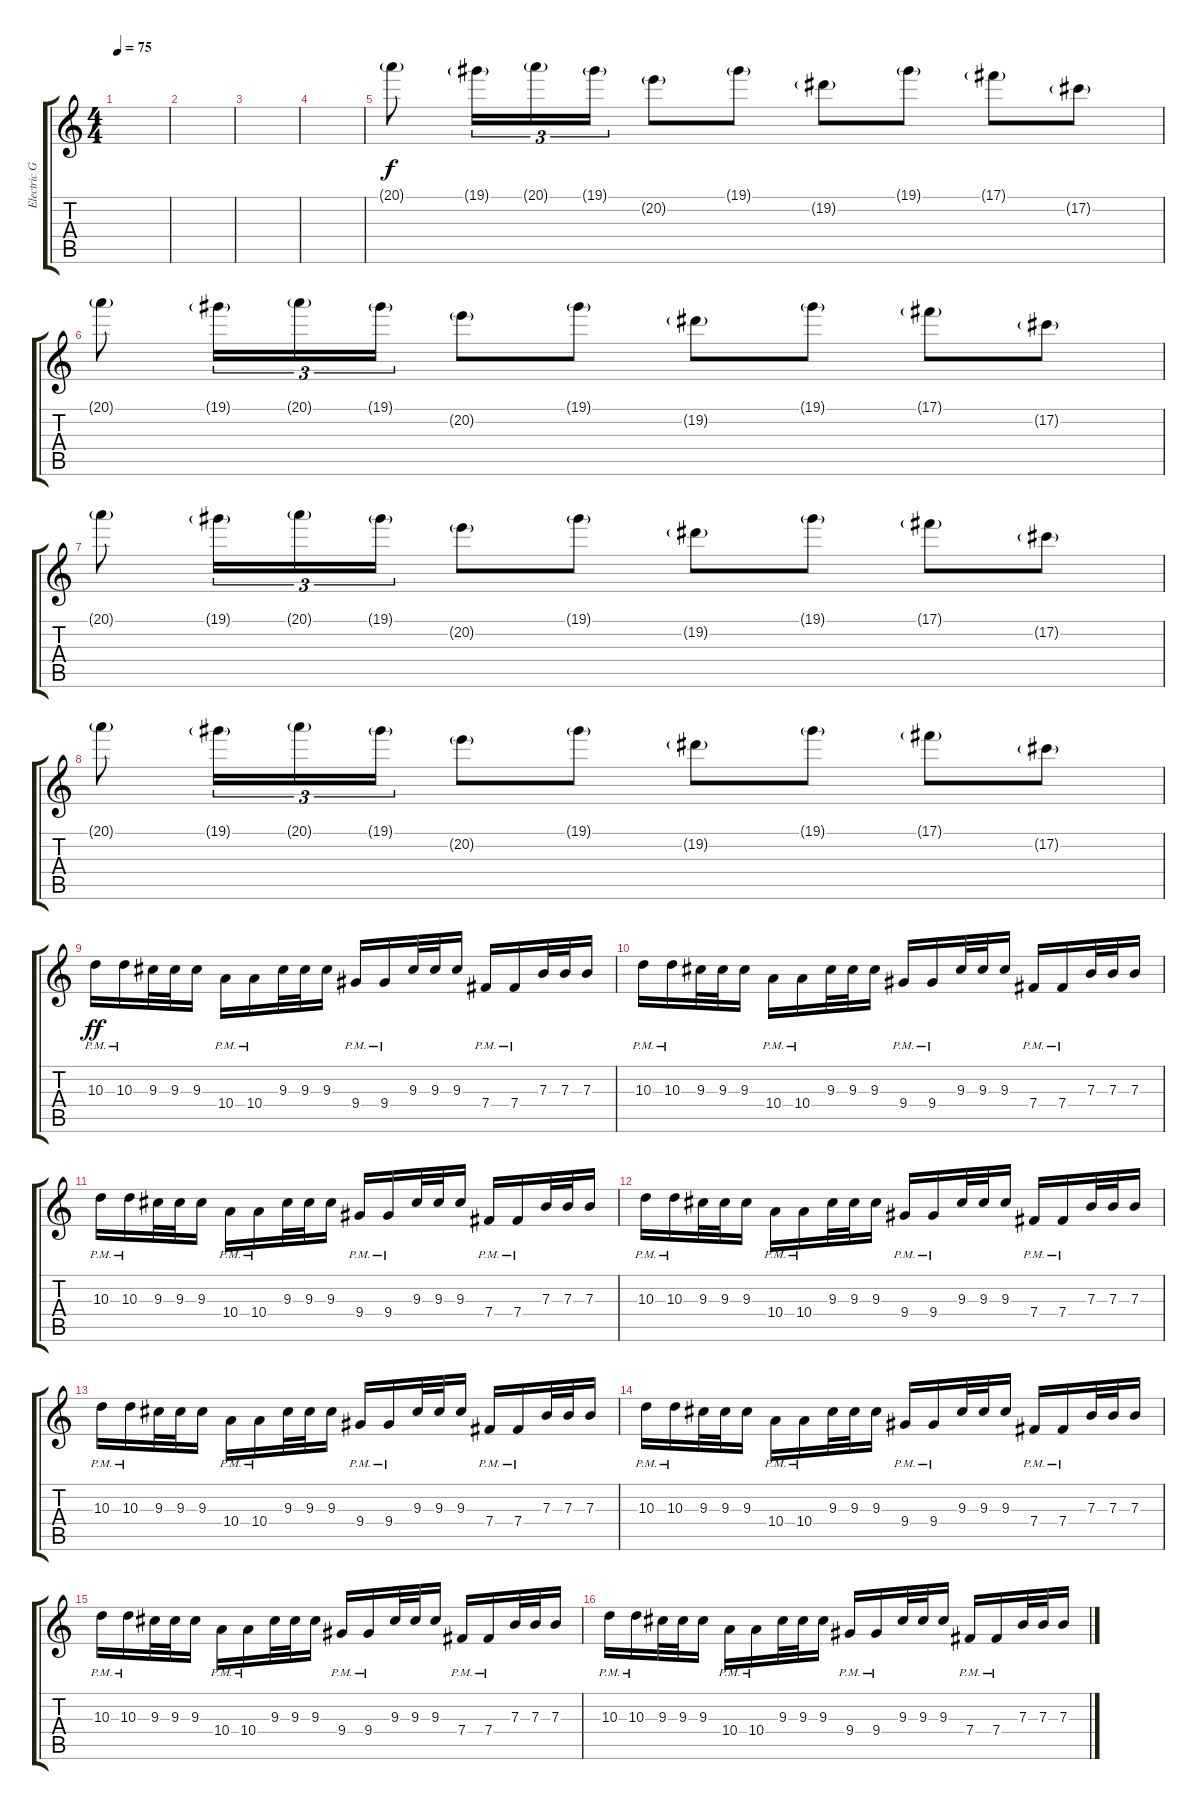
\track ("Electric Guitar" "Electric G") {instrument distortionguitar}
\staff {score tabs}
\tuning (Db4 Ab3 E3 B2 Gb2 B1) {hide}
\ts (4 4)
\tempo 75
\clef g2
\ks c
|
|
|
|
20.1{g}.8 19.1{g}.16{tu (3 2)} 20.1{g}.16{tu (3 2)} 19.1{g}.16{tu (3 2)} 20.2{g}.8 19.1{g}.8 19.2{g}.8 19.1{g}.8 17.1{g}.8 17.2{g}.8 |
20.1{g}.8 19.1{g}.16{tu (3 2)} 20.1{g}.16{tu (3 2)} 19.1{g}.16{tu (3 2)} 20.2{g}.8 19.1{g}.8 19.2{g}.8 19.1{g}.8 17.1{g}.8 17.2{g}.8 |
20.1{g}.8 19.1{g}.16{tu (3 2)} 20.1{g}.16{tu (3 2)} 19.1{g}.16{tu (3 2)} 20.2{g}.8 19.1{g}.8 19.2{g}.8 19.1{g}.8 17.1{g}.8 17.2{g}.8 |
20.1{g}.8 19.1{g}.16{tu (3 2)} 20.1{g}.16{tu (3 2)} 19.1{g}.16{tu (3 2)} 20.2{g}.8 19.1{g}.8 19.2{g}.8 19.1{g}.8 17.1{g}.8 17.2{g}.8 |
10.3{pm}.16{dy ff} 10.3{pm}.16 9.3.32 9.3.32 9.3.16 10.4{pm}.16 10.4{pm}.16 9.3.32 9.3.32 9.3.16 9.4{pm}.16 9.4{pm}.16 9.3.32 9.3.32 9.3.16 7.4{pm}.16 7.4{pm}.16 7.3.32 7.3.32 7.3.16 |
10.3{pm}.16 10.3{pm}.16 9.3.32 9.3.32 9.3.16 10.4{pm}.16 10.4{pm}.16 9.3.32 9.3.32 9.3.16 9.4{pm}.16 9.4{pm}.16 9.3.32 9.3.32 9.3.16 7.4{pm}.16 7.4{pm}.16 7.3.32 7.3.32 7.3.16 |
10.3{pm}.16 10.3{pm}.16 9.3.32 9.3.32 9.3.16 10.4{pm}.16 10.4{pm}.16 9.3.32 9.3.32 9.3.16 9.4{pm}.16 9.4{pm}.16 9.3.32 9.3.32 9.3.16 7.4{pm}.16 7.4{pm}.16 7.3.32 7.3.32 7.3.16 |
10.3{pm}.16 10.3{pm}.16 9.3.32 9.3.32 9.3.16 10.4{pm}.16 10.4{pm}.16 9.3.32 9.3.32 9.3.16 9.4{pm}.16 9.4{pm}.16 9.3.32 9.3.32 9.3.16 7.4{pm}.16 7.4{pm}.16 7.3.32 7.3.32 7.3.16 |
10.3{pm}.16 10.3{pm}.16 9.3.32 9.3.32 9.3.16 10.4{pm}.16 10.4{pm}.16 9.3.32 9.3.32 9.3.16 9.4{pm}.16 9.4{pm}.16 9.3.32 9.3.32 9.3.16 7.4{pm}.16 7.4{pm}.16 7.3.32 7.3.32 7.3.16 |
10.3{pm}.16 10.3{pm}.16 9.3.32 9.3.32 9.3.16 10.4{pm}.16 10.4{pm}.16 9.3.32 9.3.32 9.3.16 9.4{pm}.16 9.4{pm}.16 9.3.32 9.3.32 9.3.16 7.4{pm}.16 7.4{pm}.16 7.3.32 7.3.32 7.3.16 |
10.3{pm}.16 10.3{pm}.16 9.3.32 9.3.32 9.3.16 10.4{pm}.16 10.4{pm}.16 9.3.32 9.3.32 9.3.16 9.4{pm}.16 9.4{pm}.16 9.3.32 9.3.32 9.3.16 7.4{pm}.16 7.4{pm}.16 7.3.32 7.3.32 7.3.16 |
10.3{pm}.16 10.3{pm}.16 9.3.32 9.3.32 9.3.16 10.4{pm}.16 10.4{pm}.16 9.3.32 9.3.32 9.3.16 9.4{pm}.16 9.4{pm}.16 9.3.32 9.3.32 9.3.16 7.4{pm}.16 7.4{pm}.16 7.3.32 7.3.32 7.3.16
